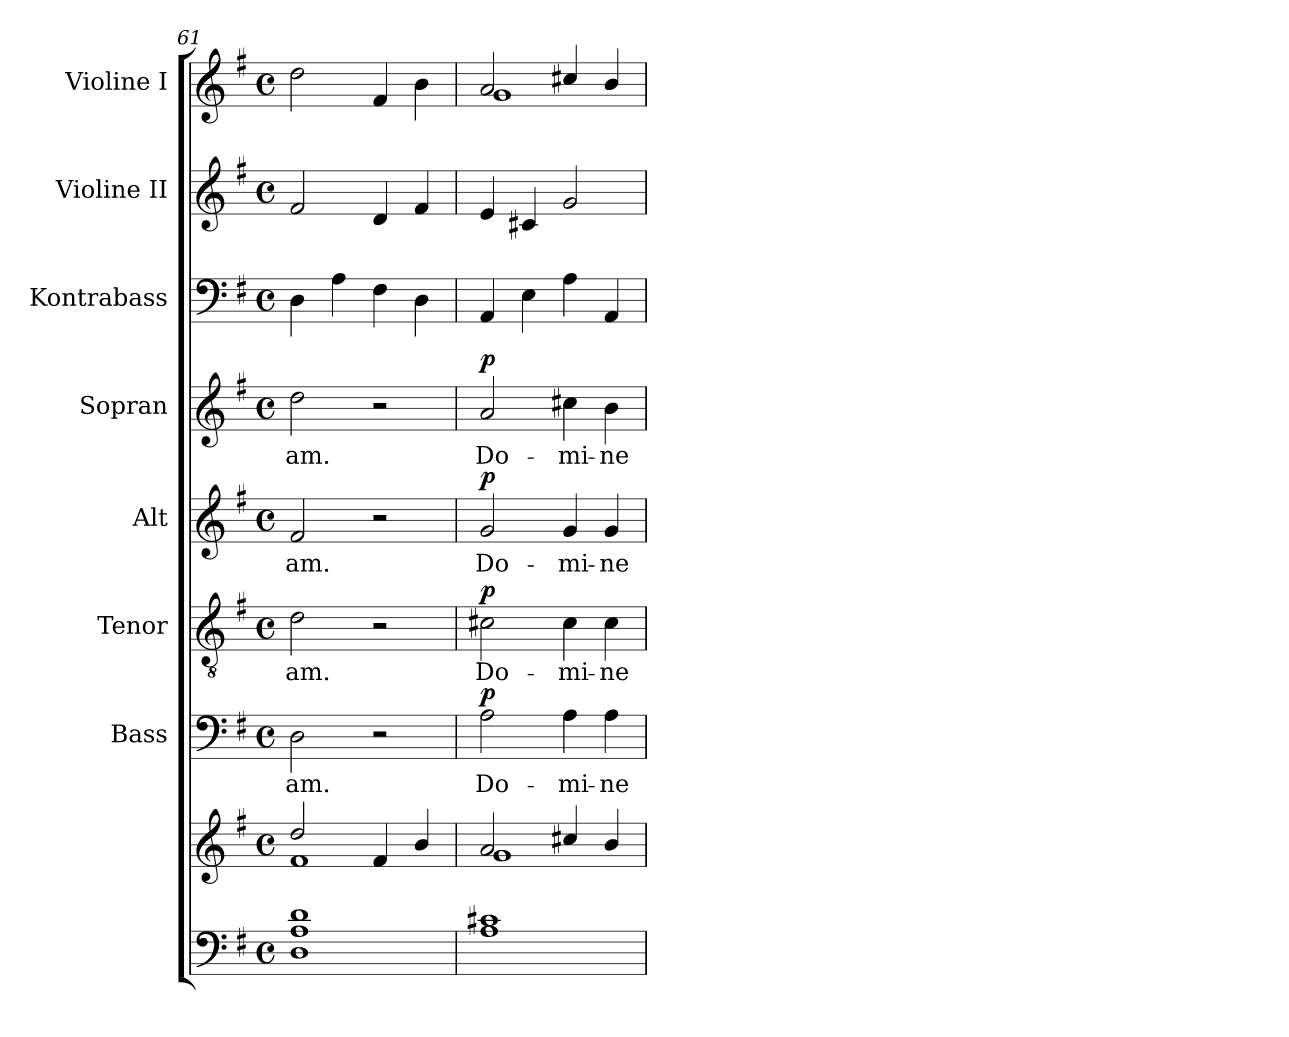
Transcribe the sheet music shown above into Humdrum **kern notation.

**kern	**kern	**kern	**text	**dynam	**kern	**text	**dynam	**kern	**text	**dynam	**kern	**text	**dynam	**kern	**kern	**kern
*part8	*part8	*part7	*part7	*part7	*part6	*part6	*part6	*part5	*part5	*part5	*part4	*part4	*part4	*part3	*part2	*part1
*staff9	*staff8	*staff7	*staff7	*staff7	*staff6	*staff6	*staff6	*staff5	*staff5	*staff5	*staff4	*staff4	*staff4	*staff3	*staff2	*staff1
*	*	*I"Bass	*	*	*I"Tenor	*	*	*I"Alt	*	*	*I"Sopran	*	*	*I"Kontrabass	*I"Violine II	*I"Violine I
*	*	*I'B.	*	*	*I'T.	*	*	*I'A.	*	*	*I'S.	*	*	*I'Kb.	*I'Vl. II	*I'Vl. I
*clefF4	*clefG2	*clefF4	*	*	*clefGv2	*	*	*clefG2	*	*	*clefG2	*	*	*clefF4	*clefG2	*clefG2
*	*	*	*	*	*	*	*	*	*	*	*	*	*	*ITrd7c12	*	*
*k[f#]	*k[f#]	*k[f#]	*	*	*k[f#]	*	*	*k[f#]	*	*	*k[f#]	*	*	*k[f#]	*k[f#]	*k[f#]
*G:	*G:	*G:	*	*	*G:	*	*	*G:	*	*	*G:	*	*	*G:	*G:	*G:
*M4/4	*M4/4	*M4/4	*	*	*M4/4	*	*	*M4/4	*	*	*M4/4	*	*	*M4/4	*M4/4	*M4/4
*met(c)	*met(c)	*met(c)	*	*	*met(c)	*	*	*met(c)	*	*	*met(c)	*	*	*met(c)	*met(c)	*met(c)
=61	=61	=61	=61	=61	=61	=61	=61	=61	=61	=61	=61	=61	=61	=61	=61	=61
*^	*^	*	*	*	*	*	*	*	*	*	*	*	*	*	*	*
!	!	!	!	!	!LO:LY:b	!	!	!LO:LY:b	!	!	!LO:LY:b	!	!	!LO:LY:b	!	!	!	!
1A 1d	1D	2dd/	1f#	2D\	-am.	.	2d\	-am.	.	2f#/	-am.	.	2dd\	-am.	.	4DD\	2f#/	2dd\
.	.	.	.	.	.	.	.	.	.	.	.	.	.	.	.	4AA\	.	.
.	.	4f#/	.	2r	.	.	2r	.	.	2r	.	.	2r	.	.	4FF#\	4d/	4f#/
.	.	4b/	.	.	.	.	.	.	.	.	.	.	.	.	.	4DD\	4f#/	4b\
=62	=62	=62	=62	=62	=62	=62	=62	=62	=62	=62	=62	=62	=62	=62	=62	=62	=62	=62
!	!	!	!	!	!LO:LY:b	!LO:DY:a	!	!LO:LY:b	!LO:DY:a	!	!LO:LY:b	!LO:DY:a	!	!LO:LY:b	!LO:DY:a	!	!	!
*	*	*	*	*	*	*	*	*	*	*	*	*	*	*	*	*	*	*^
1c#X	1A	2a/	1g	2A\	Do-	p	2c#X\	Do-	p	2g/	Do-	p	2a/	Do-	p	4AAA/	4e/	2a/	1g
.	.	.	.	.	.	.	.	.	.	.	.	.	.	.	.	4EE\	4c#X/	.	.
!	!	!	!	!	!LO:LY:b	!	!	!LO:LY:b	!	!	!LO:LY:b	!	!	!LO:LY:b	!	!	!	!	!
.	.	4cc#X/	.	4A\	-mi-	.	4c#\	-mi-	.	4g/	-mi-	.	4cc#X\	-mi-	.	4AA\	2g/	4cc#X/	.
!	!	!	!	!	!LO:LY:b	!	!	!LO:LY:b	!	!	!LO:LY:b	!	!	!LO:LY:b	!	!	!	!	!
.	.	4b/	.	4A\	-ne	.	4c#\	-ne	.	4g/	-ne	.	4b\	-ne	.	4AAA/	.	4b/	.
*v	*v	*	*	*	*	*	*	*	*	*	*	*	*	*	*	*	*	*v	*v
*	*v	*v	*	*	*	*	*	*	*	*	*	*	*	*	*	*	*
=	=	=	=	=	=	=	=	=	=	=	=	=	=	=	=	=
*-	*-	*-	*-	*-	*-	*-	*-	*-	*-	*-	*-	*-	*-	*-	*-	*-
